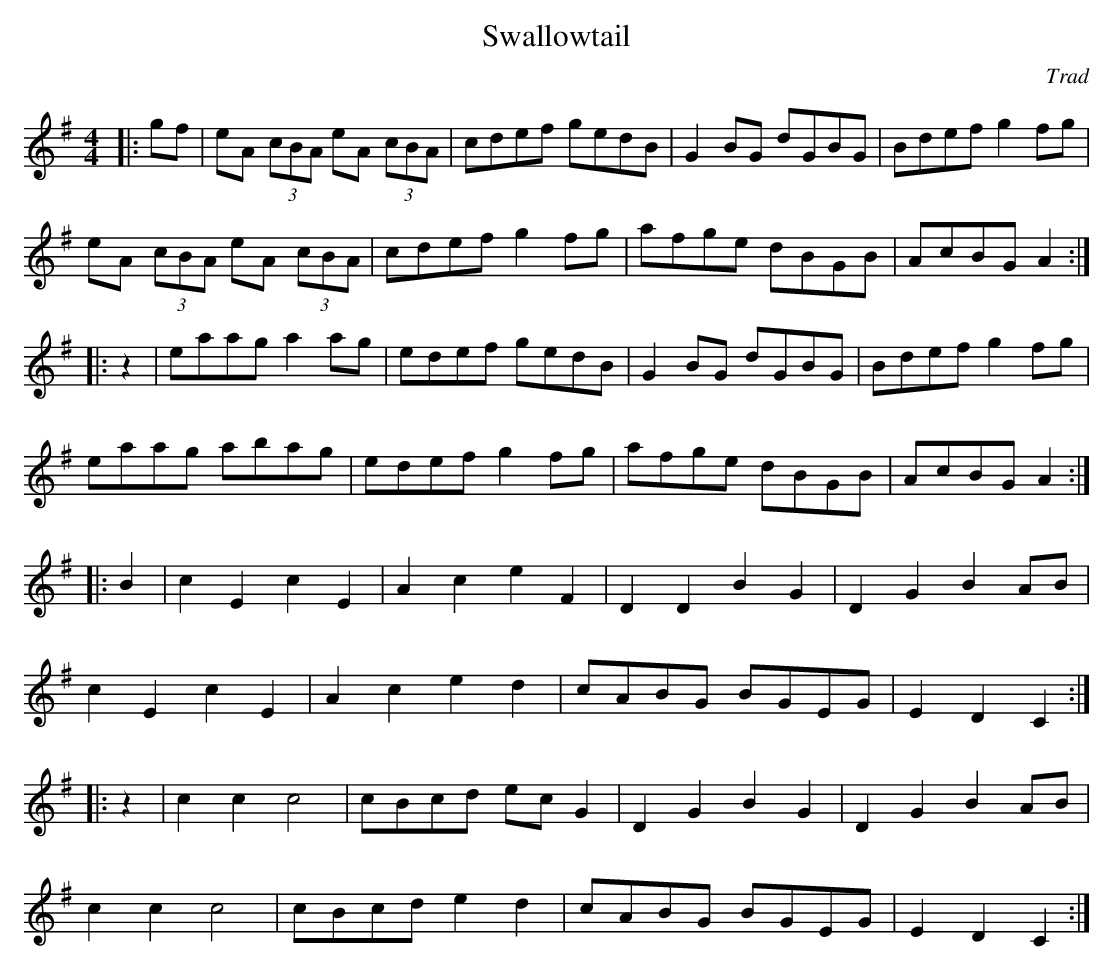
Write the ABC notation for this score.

X:1
T:Swallowtail
C:Trad
M:4/4
K:G
|:gf | eA (3cBA eA (3cBA | cdef gedB | G2 BG dGBG | Bdef g2 fg |
eA (3cBA eA (3cBA | cdef g2 fg | afge dBGB | AcBG A2:|
|: z2 | eaag a2 ag | edef gedB | G2 BG dGBG | Bdef g2 fg |
eaag abag | edef g2 fg | afge dBGB | AcBG A2:|
|:B2 | c2 E2 c2 E2 | A2 c2 e2 F2 | D2 D2 B2 G2 | D2 G2 B2 AB |
c2 E2 c2 E2 | A2 c2 e2 d2 | cABG BGEG | E2 D2 C2:|
|: z2 | c2 c2 c4 | cBcd ec G2 | D2 G2 B2 G2 | D2 G2 B2 AB |
c2 c2 c4 | cBcd e2 d2 | cABG BGEG | E2 D2 C2:|
